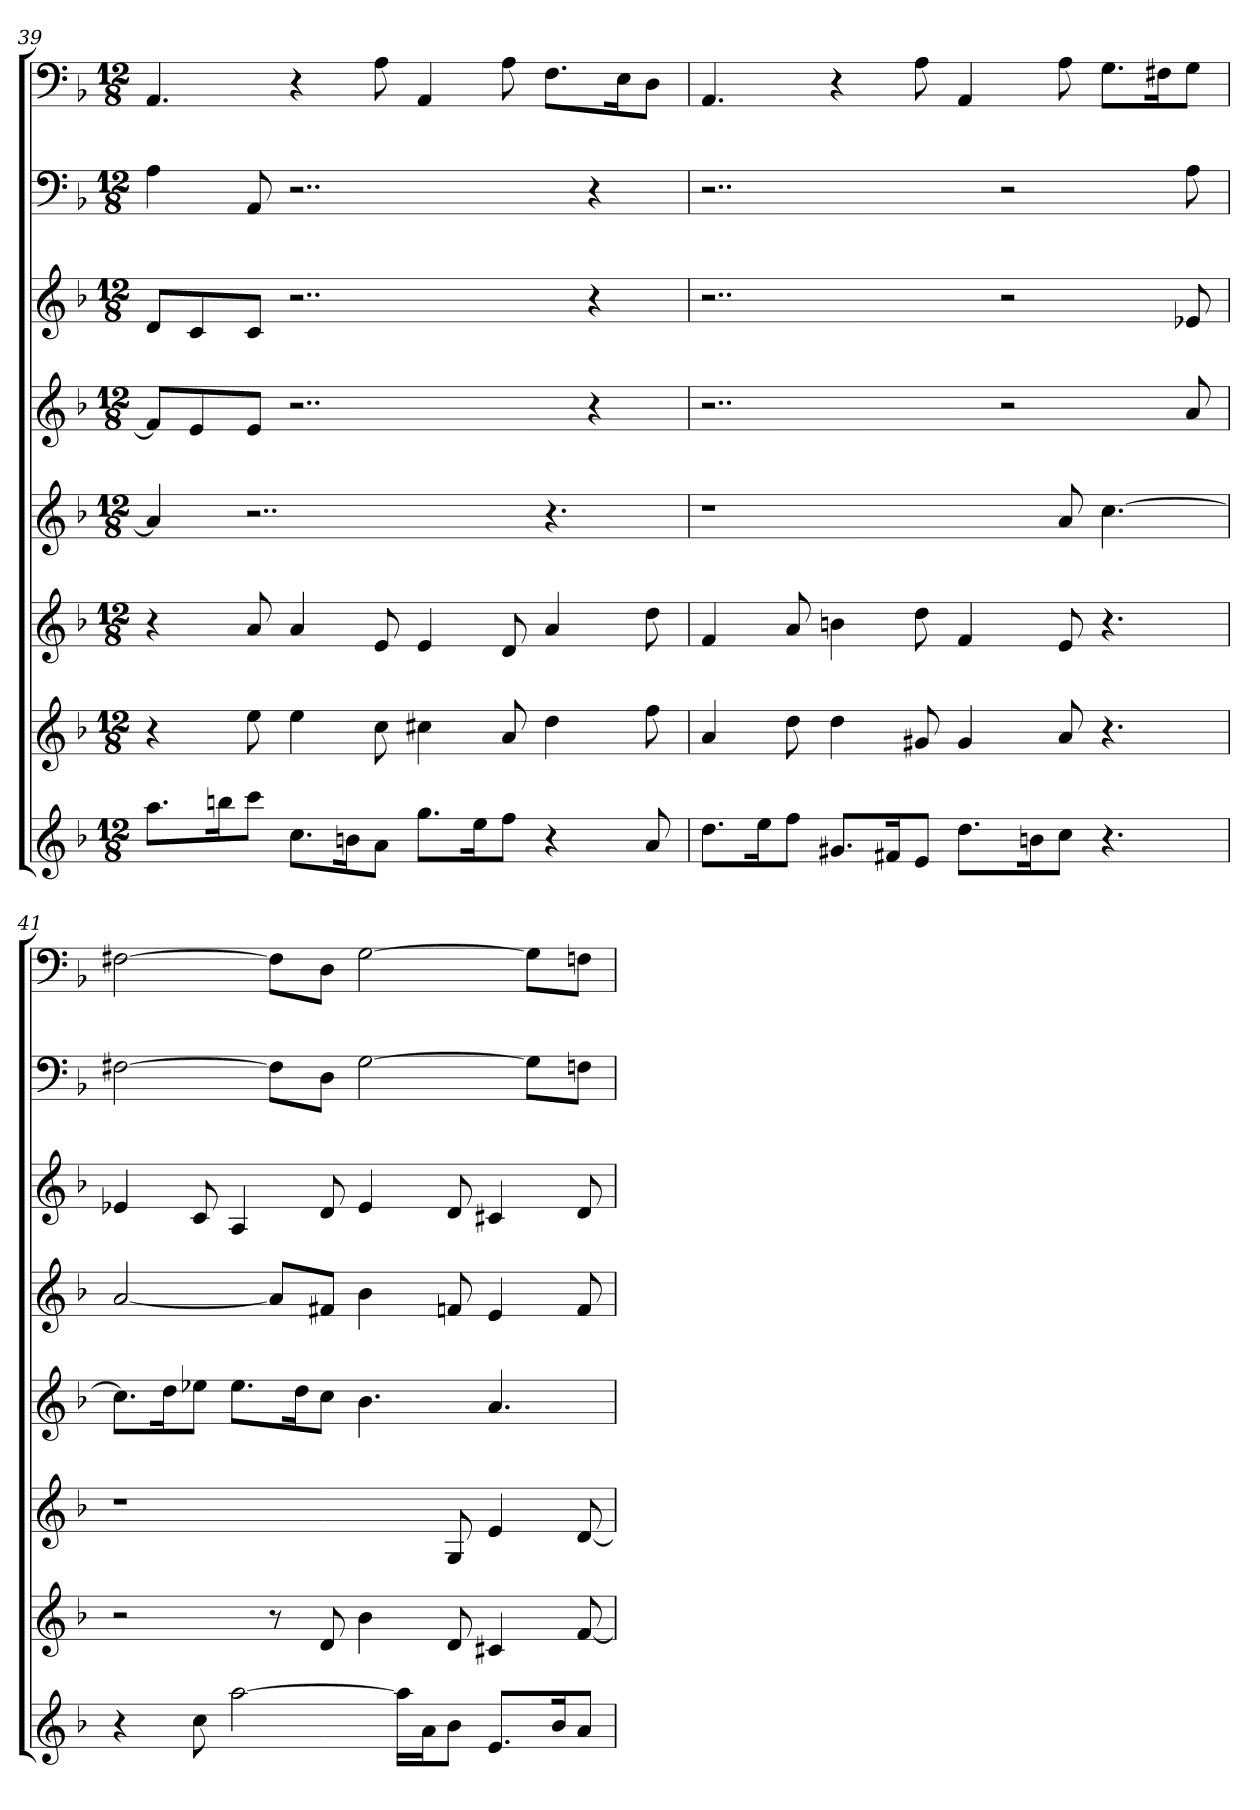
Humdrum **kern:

**kern	**kern	**kern	**kern	**kern	**kern	**kern	**kern
*part8	*part7	*part6	*part5	*part4	*part3	*part2	*part1
*staff8	*staff7	*staff6	*staff5	*staff4	*staff3	*staff2	*staff1
*k[b-]	*k[b-]	*k[b-]	*k[b-]	*k[b-]	*k[b-]	*k[b-]	*k[b-]
*d:	*d:	*d:	*d:	*d:	*d:	*d:	*d:
*M12/8	*M12/8	*M12/8	*M12/8	*M12/8	*M12/8	*M12/8	*M12/8
=39	=39	=39	=39	=39	=39	=39	=39
8.aaL	4r	4r	4a]	8fL]	8dL	4A	4.AA
.	.	.	.	8e	8c	.	.
16bbnK	.	.	.	.	.	.	.
8cccJ	8ee	8a	2..r	8eJ	8cJ	8AA	.
8.ccL	4ee	4a	.	2..r	2..r	2..r	4r
16bnK	.	.	.	.	.	.	.
8aJ	8cc	8e	.	.	.	.	8A
8.ggL	4cc#X	4e	.	.	.	.	4AA
16eeK	.	.	.	.	.	.	.
8ffJ	8a	8d	.	.	.	.	8A
4r	4dd	4a	4.r	.	.	.	8.FL
.	.	.	.	4r	4r	4r	.
.	.	.	.	.	.	.	16EK
8a	8ff	8dd	.	.	.	.	8DJ
=40	=40	=40	=40	=40	=40	=40	=40
8.ddL	4a	4f	1r	2..r	2..r	2..r	4.AA
16eeK	.	.	.	.	.	.	.
8ffJ	8dd	8a	.	.	.	.	.
8.g#XL	4dd	4bn	.	.	.	.	4r
16f#XK	.	.	.	.	.	.	.
8eJ	8g#X	8dd	.	.	.	.	8A
8.ddL	4g#	4f	.	.	.	.	4AA
.	.	.	.	2r	2r	2r	.
16bnK	.	.	.	.	.	.	.
8ccJ	8a	8e	8a	.	.	.	8A
4.r	4.r	4.r	[4.cc	.	.	.	8.GL
.	.	.	.	.	.	.	16F#XK
.	.	.	.	8a	8e-X	8A	8GJ
=41	=41	=41	=41	=41	=41	=41	=41
4r	2r	1r	8.ccL]	[2a	4e-X	[2F#X	[2F#X
.	.	.	16ddK	.	.	.	.
8cc	.	.	8ee-XJ	.	8c	.	.
[2aa	.	.	8.ee-L	.	4A	.	.
.	8r	.	.	8aL]	.	8F#L]	8F#L]
.	.	.	16ddK	.	.	.	.
.	8d	.	8ccJ	8f#XJ	8d	8DJ	8DJ
.	4b-	.	4.b-	4b-	4e-	[2G	[2G
16aaLL]	.	.	.	.	.	.	.
16aJ	.	.	.	.	.	.	.
8b-J	8d	8G	.	8fn	8d	.	.
8.eL	4c#X	4e	4.a	4e	4c#X	.	.
.	.	.	.	.	.	8GL]	8GL]
16b-K	.	.	.	.	.	.	.
8aJ	[8f	[8d	.	8f	8d	8FnJ	8FnJ
=	=	=	=	=	=	=	=
*-	*-	*-	*-	*-	*-	*-	*-
